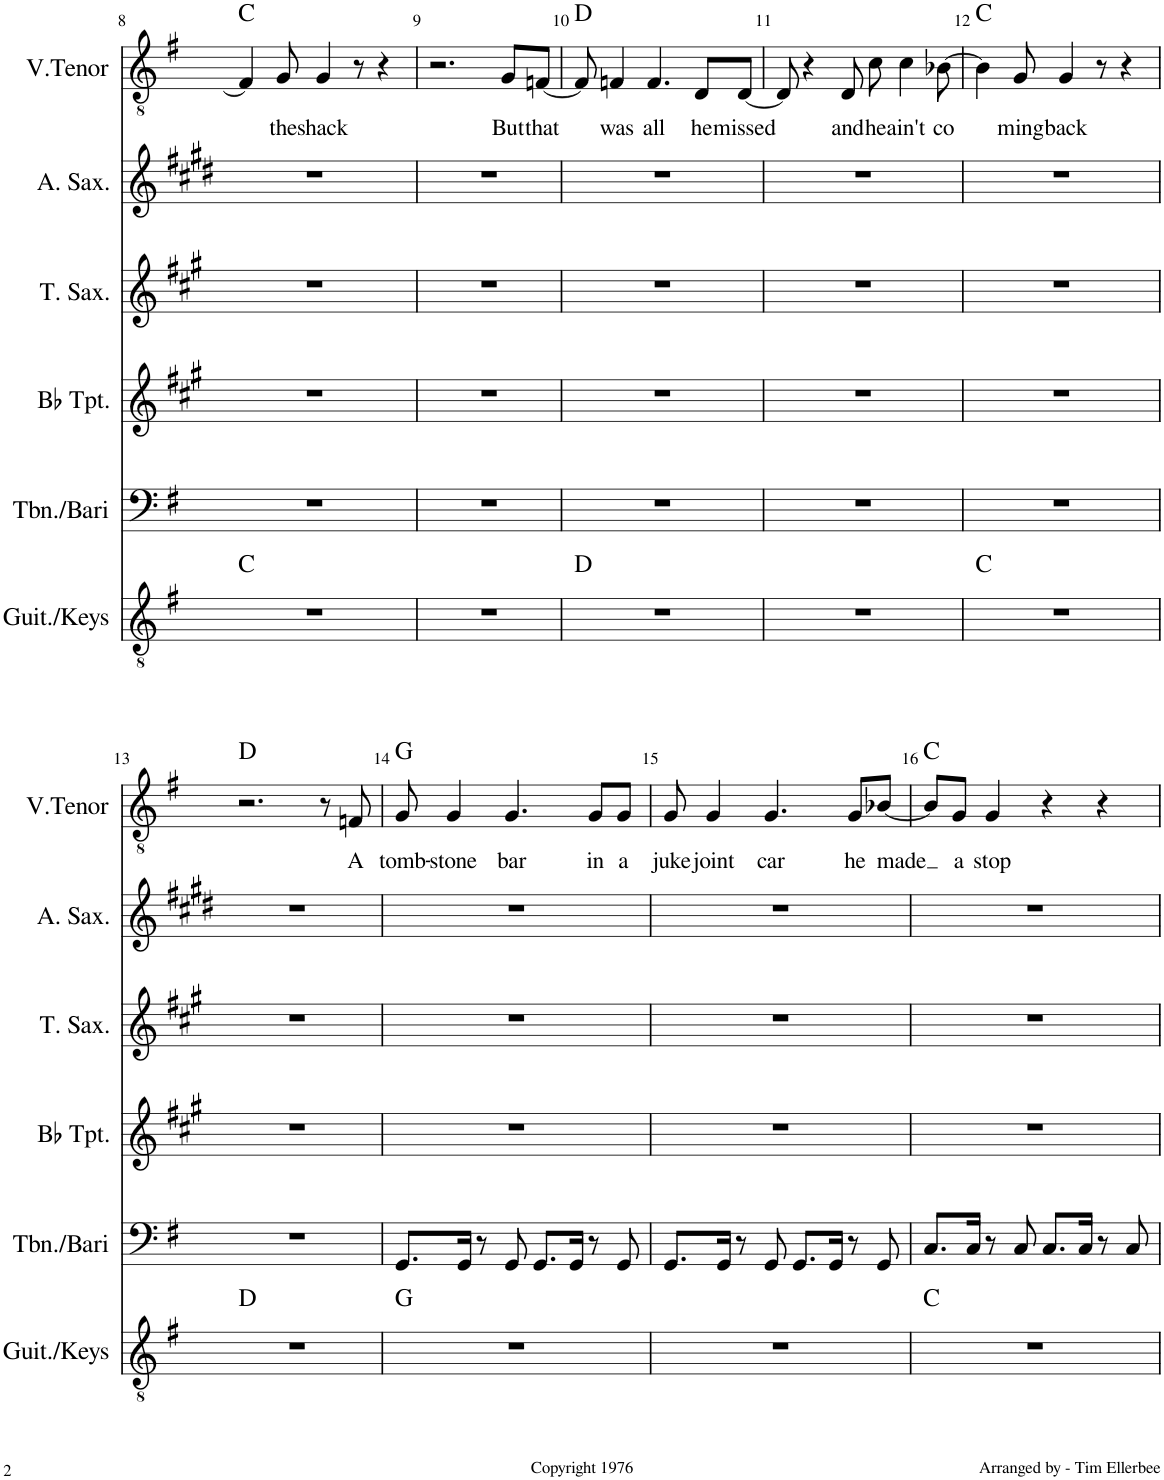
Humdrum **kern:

**kern	**harte	**kern	**kern	**kern	**kern	**kern	**text	**harte
*part6	*part6	*part5	*part4	*part3	*part2	*part1	*part1	*part1
*staff6	*	*staff5	*staff4	*staff3	*staff2	*staff1	*staff1	*
*I"Guit./Keys	*	*I"T-bone/Bari	*I"Bb Trumpet	*I"Tenor Saxophone	*I"Alto Saxophone	*I"V. Tenor	*	*
*I'Guit./Keys	*	*I'Tbn./Bari	*I'Bb Tpt.	*I'T. Sax.	*I'A. Sax.	*I'V.Tenor	*	*
!!LO:PB:g=z
*clefGv2	*	*clefF4	*clefG2	*clefG2	*clefG2	*clefGv2	*	*
*	*	*	*Trd1c2	*Trd8c14	*Trd5c9	*	*	*
*k[f#]	*	*k[f#]	*k[f#c#g#]	*k[f#c#g#]	*k[f#c#g#d#]	*k[f#]	*	*
*M4/4	*	*M4/4	*M4/4	*M4/4	*M4/4	*M4/4	*	*
=8	=8	=8	=8	=8	=8	=8	=8	=8
1r	C:maj	1r	1r	1r	1r	4F/]	.	C:maj
!	!	!	!	!	!	!	!LO:LY:b	!
.	.	.	.	.	.	8G/	the	.
!	!	!	!	!	!	!	!LO:LY:b	!
.	.	.	.	.	.	4G/	shack	.
.	.	.	.	.	.	8r	.	.
.	.	.	.	.	.	4r	.	.
=9	=9	=9	=9	=9	=9	=9	=9	=9
1r	.	1r	1r	1r	1r	2.r	.	.
!	!	!	!	!	!	!	!LO:LY:b	!
.	.	.	.	.	.	8G/L	But	.
!	!	!	!	!	!	!	!LO:LY:b	!
.	.	.	.	.	.	[8Fn/J	that	.
=10	=10	=10	=10	=10	=10	=10	=10	=10
1r	D:maj	1r	1r	1r	1r	8F/]	.	D:maj
!	!	!	!	!	!	!	!LO:LY:b	!
.	.	.	.	.	.	4Fn/	was	.
!	!	!	!	!	!	!	!LO:LY:b	!
.	.	.	.	.	.	4.F/	all	.
!	!	!	!	!	!	!	!LO:LY:b	!
.	.	.	.	.	.	8D/L	he	.
!	!	!	!	!	!	!	!LO:LY:b	!
.	.	.	.	.	.	[8D/J	missed	.
=11	=11	=11	=11	=11	=11	=11	=11	=11
1r	.	1r	1r	1r	1r	8D/]	.	.
.	.	.	.	.	.	4r	.	.
!	!	!	!	!	!	!	!LO:LY:b	!
.	.	.	.	.	.	8D/	and	.
!	!	!	!	!	!	!	!LO:LY:b	!
.	.	.	.	.	.	8c\	he	.
!	!	!	!	!	!	!	!LO:LY:b	!
.	.	.	.	.	.	4c\	ain't	.
!	!	!	!	!	!	!	!LO:LY:b	!
.	.	.	.	.	.	[8B-X\	co	.
=12	=12	=12	=12	=12	=12	=12	=12	=12
1r	C:maj	1r	1r	1r	1r	4B-\]	.	C:maj
!	!	!	!	!	!	!	!LO:LY:b	!
.	.	.	.	.	.	8G/	ming	.
!	!	!	!	!	!	!	!LO:LY:b	!
.	.	.	.	.	.	4G/	back	.
.	.	.	.	.	.	8r	.	.
.	.	.	.	.	.	4r	.	.
!!LO:LB:g=z
=13	=13	=13	=13	=13	=13	=13	=13	=13
1r	D:maj	1r	1r	1r	1r	2.r	.	D:maj
.	.	.	.	.	.	8r	.	.
!	!	!	!	!	!	!	!LO:LY:b	!
.	.	.	.	.	.	8Fn/	A	.
=14	=14	=14	=14	=14	=14	=14	=14	=14
!	!	!	!	!	!	!	!LO:LY:b	!
1r	G:maj	8.GG/L	1r	1r	1r	8G/	tomb-	G:maj
!	!	!	!	!	!	!	!LO:LY:b	!
.	.	.	.	.	.	4G/	-stone	.
.	.	16GG/Jk	.	.	.	.	.	.
.	.	8r	.	.	.	.	.	.
!	!	!	!	!	!	!	!LO:LY:b	!
.	.	8GG/	.	.	.	4.G/	bar	.
.	.	8.GG/L	.	.	.	.	.	.
.	.	16GG/Jk	.	.	.	.	.	.
!	!	!	!	!	!	!	!LO:LY:b	!
.	.	8r	.	.	.	8G/L	in	.
!	!	!	!	!	!	!	!LO:LY:b	!
.	.	8GG/	.	.	.	8G/J	a	.
=15	=15	=15	=15	=15	=15	=15	=15	=15
!	!	!	!	!	!	!	!LO:LY:b	!
1r	.	8.GG/L	1r	1r	1r	8G/	juke	.
!	!	!	!	!	!	!	!LO:LY:b	!
.	.	.	.	.	.	4G/	joint	.
.	.	16GG/Jk	.	.	.	.	.	.
.	.	8r	.	.	.	.	.	.
!	!	!	!	!	!	!	!LO:LY:b	!
.	.	8GG/	.	.	.	4.G/	car	.
.	.	8.GG/L	.	.	.	.	.	.
.	.	16GG/Jk	.	.	.	.	.	.
!	!	!	!	!	!	!	!LO:LY:b	!
.	.	8r	.	.	.	8G/L	he	.
!	!	!	!	!	!	!	!LO:LY:b	!
.	.	8GG/	.	.	.	[8B-X/J	made	.
=16	=16	=16	=16	=16	=16	=16	=16	=16
1r	C:maj	8.C/L	1r	1r	1r	8B-/L]	.	C:maj
!	!	!	!	!	!	!	!LO:LY:b	!
.	.	.	.	.	.	8G/J	a	.
.	.	16C/Jk	.	.	.	.	.	.
!	!	!	!	!	!	!	!LO:LY:b	!
.	.	8r	.	.	.	4G/	stop	.
.	.	8C/	.	.	.	.	.	.
.	.	8.C/L	.	.	.	4r	.	.
.	.	16C/Jk	.	.	.	.	.	.
.	.	8r	.	.	.	4r	.	.
.	.	8C/	.	.	.	.	.	.
=	=	=	=	=	=	=	=	=
*-	*-	*-	*-	*-	*-	*-	*-	*-
